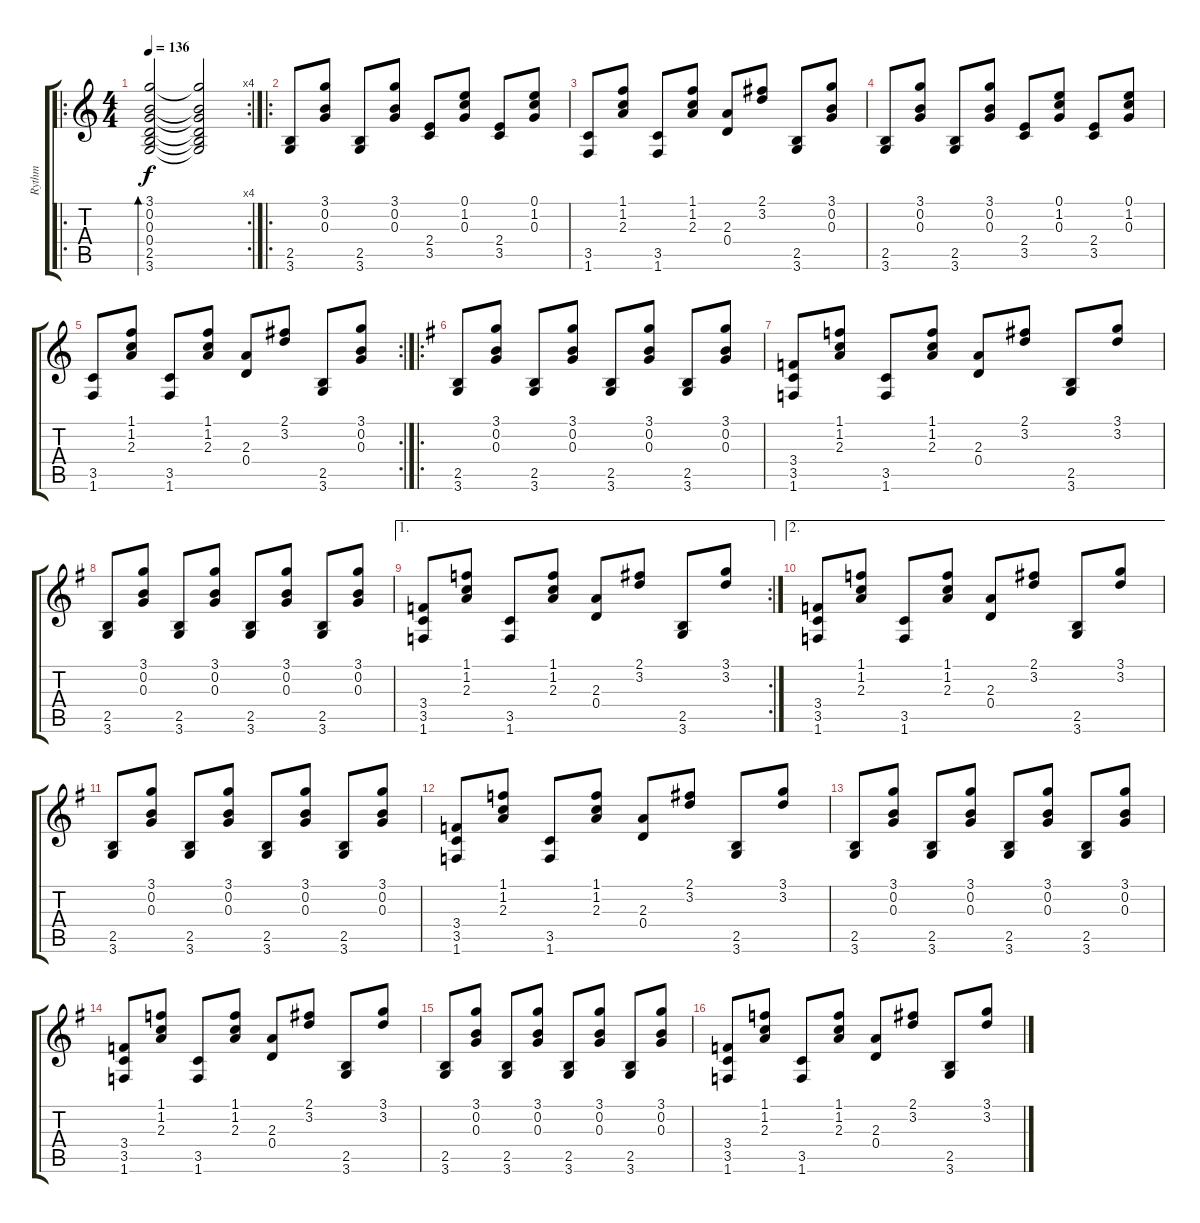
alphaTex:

\track ("Rythm" "Rythm") {instrument acousticguitarnylon}
\staff {score tabs}
\tuning (E4 B3 G3 D3 A2 E2) {hide}
\ro
\rc 4
\ts (4 4)
\tempo 136
\clef g2
\ks c
(3.1 0.2 0.3 0.4 2.5 3.6).2{bd 120 dy f instrument acousticguitarnylon} (3.1{t} 0.2{t} 0.3{t} 0.4{t} 2.5{t} 3.6{t}).2 |
\ro
(2.5 3.6).8 (3.1 0.2 0.3).8 (2.5 3.6).8 (3.1 0.2 0.3).8 (2.4 3.5).8 (0.1 1.2 0.3).8 (2.4 3.5).8 (0.1 1.2 0.3).8 |
(3.5 1.6).8 (1.1 1.2 2.3).8 (3.5 1.6).8 (1.1 1.2 2.3).8 (2.3 0.4).8 (2.1 3.2).8 (2.5 3.6).8 (3.1 0.2 0.3).8 |
(2.5 3.6).8 (3.1 0.2 0.3).8 (2.5 3.6).8 (3.1 0.2 0.3).8 (2.4 3.5).8 (0.1 1.2 0.3).8 (2.4 3.5).8 (0.1 1.2 0.3).8 |
\rc 2
(3.5 1.6).8 (1.1 1.2 2.3).8 (3.5 1.6).8 (1.1 1.2 2.3).8 (2.3 0.4).8 (2.1 3.2).8 (2.5 3.6).8 (3.1 0.2 0.3).8 |
\ro
\ks g
(2.5 3.6).8 (3.1 0.2 0.3).8 (2.5 3.6).8 (3.1 0.2 0.3).8 (2.5 3.6).8 (3.1 0.2 0.3).8 (2.5 3.6).8 (3.1 0.2 0.3).8 |
(3.4 3.5 1.6).8 (1.1 1.2 2.3).8 (3.5 1.6).8 (1.1 1.2 2.3).8 (2.3 0.4).8 (2.1 3.2).8 (2.5 3.6).8 (3.1 3.2).8 |
(2.5 3.6).8 (3.1 0.2 0.3).8 (2.5 3.6).8 (3.1 0.2 0.3).8 (2.5 3.6).8 (3.1 0.2 0.3).8 (2.5 3.6).8 (3.1 0.2 0.3).8 |
\ae 1
\rc 2
(3.4 3.5 1.6).8 (1.1 1.2 2.3).8 (3.5 1.6).8 (1.1 1.2 2.3).8 (2.3 0.4).8 (2.1 3.2).8 (2.5 3.6).8 (3.1 3.2).8 |
\ae 2
(3.4 3.5 1.6).8 (1.1 1.2 2.3).8 (3.5 1.6).8 (1.1 1.2 2.3).8 (2.3 0.4).8 (2.1 3.2).8 (2.5 3.6).8 (3.1 3.2).8 |
(2.5 3.6).8 (3.1 0.2 0.3).8 (2.5 3.6).8 (3.1 0.2 0.3).8 (2.5 3.6).8 (3.1 0.2 0.3).8 (2.5 3.6).8 (3.1 0.2 0.3).8 |
(3.4 3.5 1.6).8 (1.1 1.2 2.3).8 (3.5 1.6).8 (1.1 1.2 2.3).8 (2.3 0.4).8 (2.1 3.2).8 (2.5 3.6).8 (3.1 3.2).8 |
(2.5 3.6).8 (3.1 0.2 0.3).8 (2.5 3.6).8 (3.1 0.2 0.3).8 (2.5 3.6).8 (3.1 0.2 0.3).8 (2.5 3.6).8 (3.1 0.2 0.3).8 |
(3.4 3.5 1.6).8 (1.1 1.2 2.3).8 (3.5 1.6).8 (1.1 1.2 2.3).8 (2.3 0.4).8 (2.1 3.2).8 (2.5 3.6).8 (3.1 3.2).8 |
(2.5 3.6).8 (3.1 0.2 0.3).8 (2.5 3.6).8 (3.1 0.2 0.3).8 (2.5 3.6).8 (3.1 0.2 0.3).8 (2.5 3.6).8 (3.1 0.2 0.3).8 |
(3.4 3.5 1.6).8 (1.1 1.2 2.3).8 (3.5 1.6).8 (1.1 1.2 2.3).8 (2.3 0.4).8 (2.1 3.2).8 (2.5 3.6).8 (3.1 3.2).8
